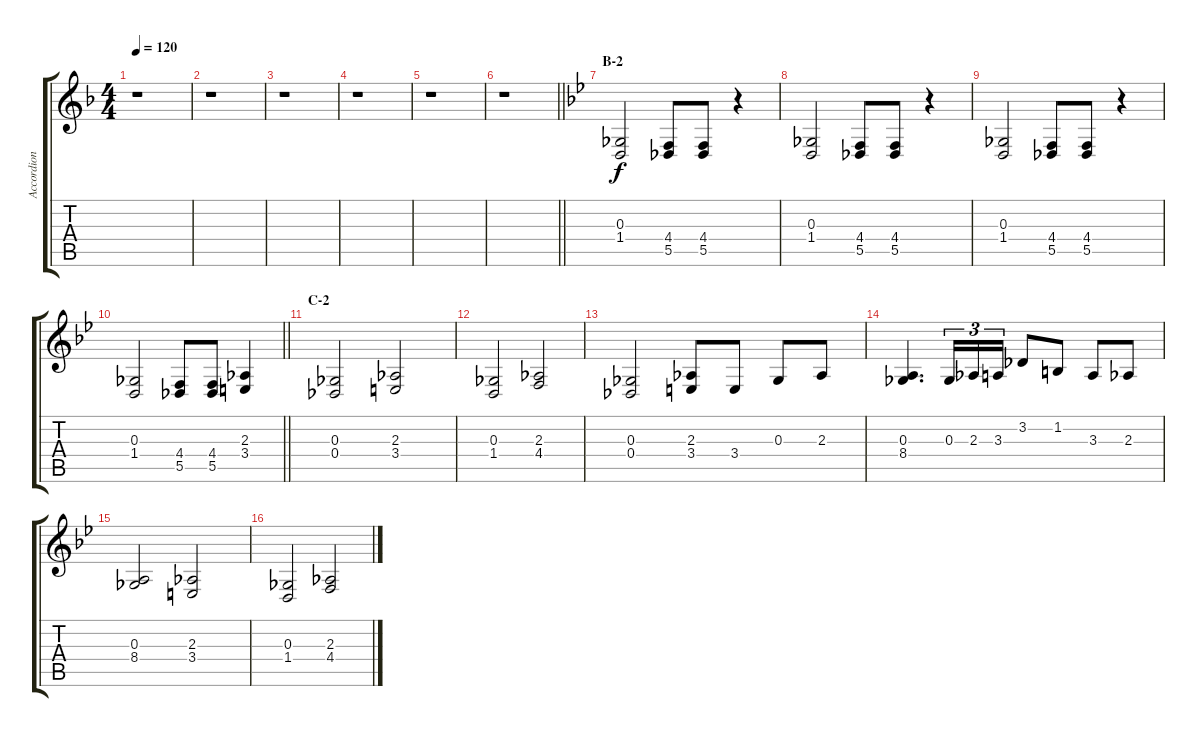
\track ("Accordion" "Accordion") {instrument accordion}
\staff {score tabs}
\tuning (Eb4 Bb3 Gb3 Db3 Ab2 Eb2) {hide}
\ts (4 4)
\tempo 120
\clef g2
\ks f
r.1{dy f} |
r.1 |
r.1 |
r.1 |
r.1 |
\barLineRight lightlight
r.1 |
\section ("" "B-2")
\ks bb
(0.3 1.4).2 (4.4 5.5).8 (4.4 5.5).8 r.4 |
(0.3 1.4).2 (4.4 5.5).8 (4.4 5.5).8 r.4 |
(0.3 1.4).2 (4.4 5.5).8 (4.4 5.5).8 r.4 |
\barLineRight lightlight
(0.3 1.4).2 (4.4 5.5).8 (4.4 5.5).8 (2.3 3.4).4 |
\section ("" "C-2")
(0.3 0.4).2 (2.3 3.4).2 |
(0.3 1.4).2 (2.3 4.4).2 |
(0.3 0.4).2 (2.3 3.4).8 3.4.8 0.3.8 2.3.8 |
(0.3 8.4).4{d} 0.3.16{tu (3 2)} 2.3.16{tu (3 2)} 3.3.16{tu (3 2)} 3.2.8 1.2.8 3.3.8 2.3.8 |
(0.3 8.4).2 (2.3 3.4).2 |
(0.3 1.4).2 (2.3 4.4).2
